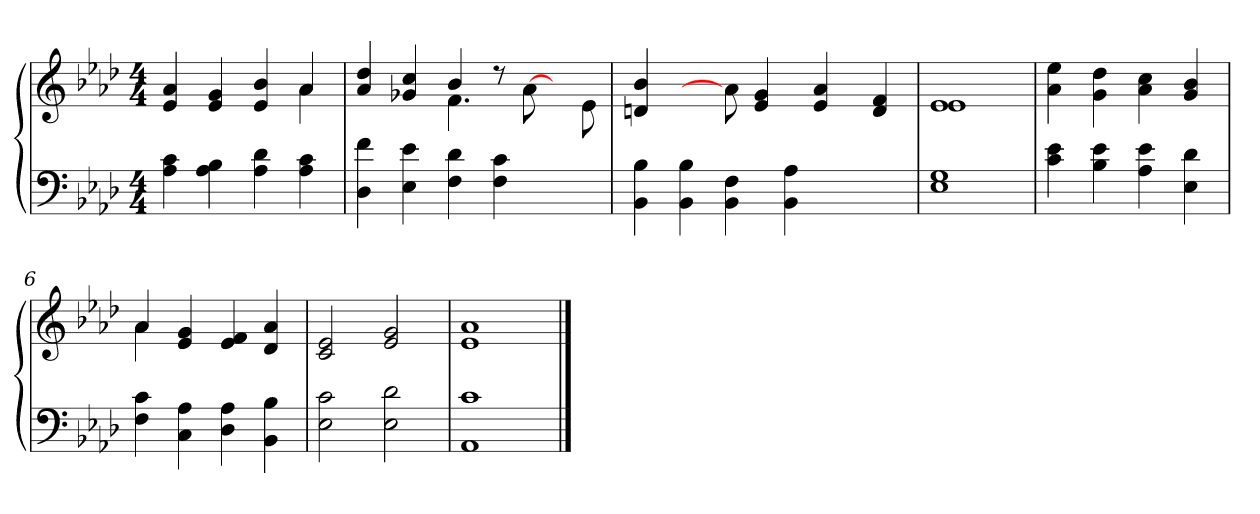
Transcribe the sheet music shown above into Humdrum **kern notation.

**kern	**kern
*part2	*part1
*staff2	*staff1
*clefF4	*clefG2
*k[b-e-a-d-]	*k[b-e-a-d-]
*A-:	*A-:
*M4/4	*M4/4
*MM110	*MM110
=1	=1
*	*^
4A-\ 4c\	4e-/ 4a-/	2.ryy
4A-\ 4B-\	4e-/ 4g/	.
4A-\ 4d-\	4e-/ 4b-/	.
4A-\ 4c\	4a-/	4a-\
=2	=2	=2
4D-\ 4f\	4a-/ 4dd-/	2ryy
4E-\ 4e-\	4g-X/ 4cc/	.
4F\ 4d-\	4b-/	4.f\
4F\ 4c\	8r	.
.	8ryy	[8a-\
4ryy	4ryy	8ryy
.	.	8e-\
*	*v	*v
=3	=3
4BB-\ 4B-\	4dn/ 4b-/
4BB-\ 4B-\	4ryy
4BB-\ 4F\	8a-\]
.	4e-/ 4g/
4BB-\ 4A-\	.
.	4e-/ 4a-/
4.ryy	.
.	4d/ 4f/
=4	=4
*	*^
1E- 1G	1e-	1e-
*	*v	*v
=5	=5
4c\ 4e-\	4a-\ 4ee-\
4B-\ 4e-\	4g\ 4dd-\
4A-\ 4e-\	4a-\ 4cc\
4E-\ 4d-\	4g/ 4b-/
=6	=6
*	*^
4F\ 4c\	4a-/	4a-\
4C\ 4A-\	4e-/ 4g/	2.ryy
4D-\ 4A-\	4e-/ 4f/	.
4BB-\ 4B-\	4d-/ 4a-/	.
*	*v	*v
=7	=7
2E-\ 2c\	2c/ 2e-/
2E-\ 2d-\	2e-/ 2g/
=8	=8
1AA- 1c	1e- 1a-
==	==
*-	*-
